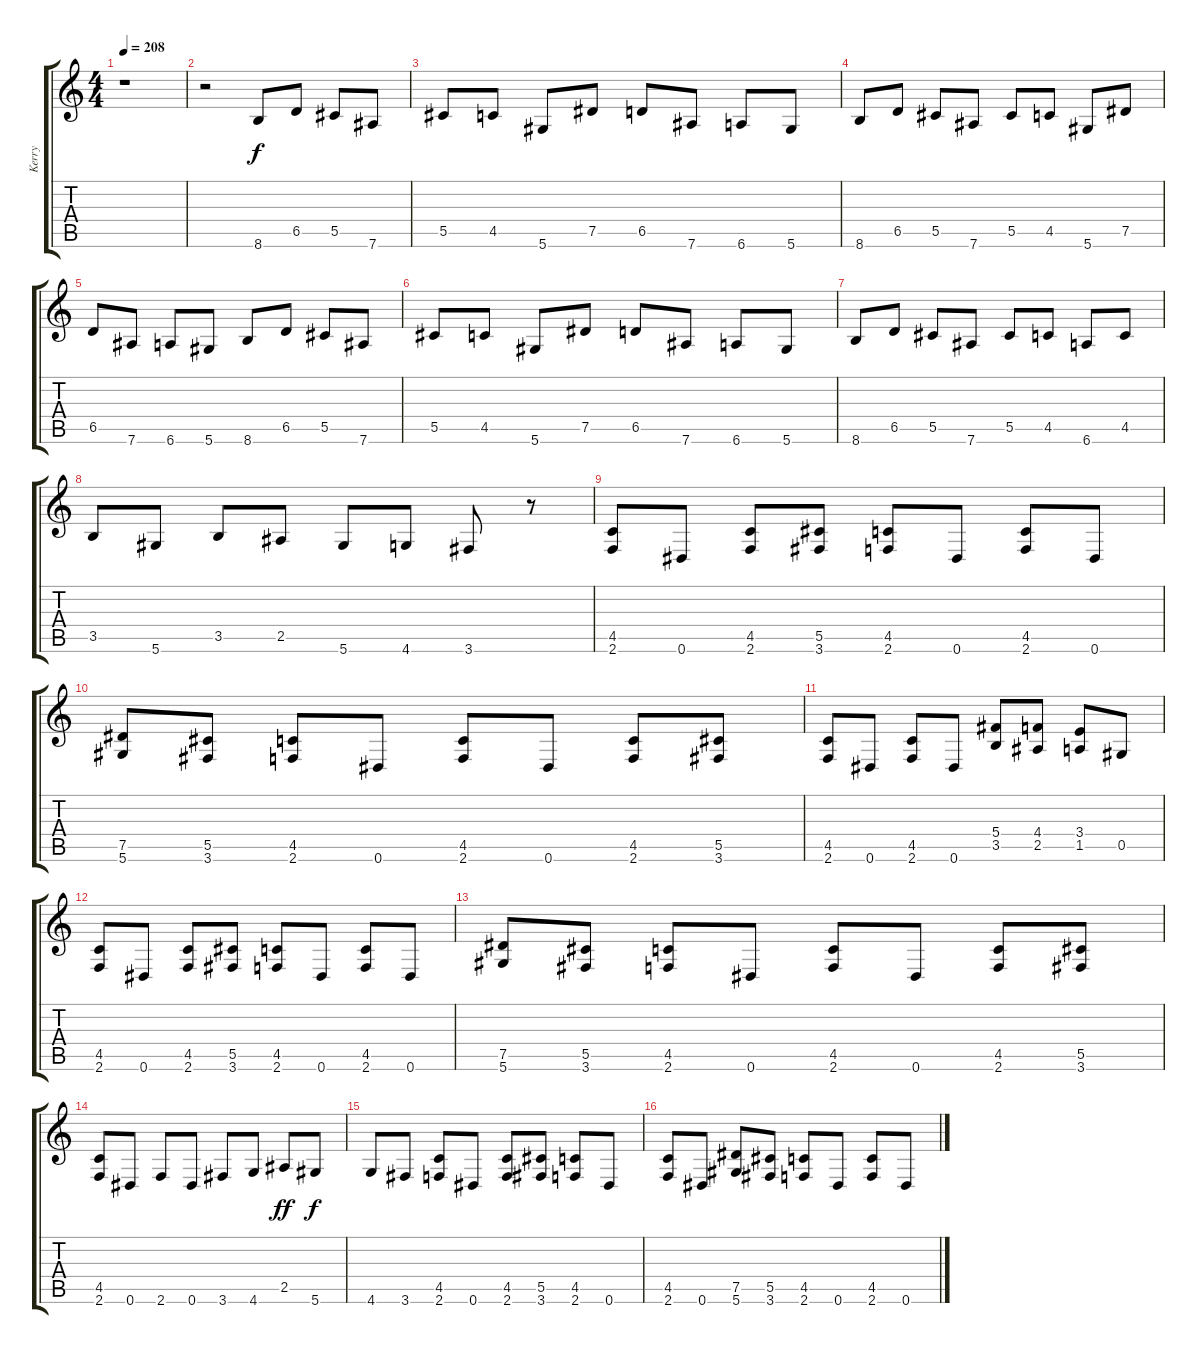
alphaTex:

\track ("Kerry" "Kerry") {instrument distortionguitar}
\staff {score tabs}
\tuning (Eb4 Bb3 Gb3 Db3 Ab2 Eb2) {hide}
\ts (4 4)
\tempo 208
\clef g2
\ks c
r.1{dy f instrument distortionguitar} |
r.2 8.6.8 6.5.8 5.5.8 7.6.8 |
5.5.8 4.5.8 5.6.8 7.5.8 6.5.8 7.6.8 6.6.8 5.6.8 |
8.6.8 6.5.8 5.5.8 7.6.8 5.5.8 4.5.8 5.6.8 7.5.8 |
6.5.8 7.6.8 6.6.8 5.6.8 8.6.8 6.5.8 5.5.8 7.6.8 |
5.5.8 4.5.8 5.6.8 7.5.8 6.5.8 7.6.8 6.6.8 5.6.8 |
8.6.8 6.5.8 5.5.8 7.6.8 5.5.8 4.5.8 6.6.8 4.5.8 |
3.5.8 5.6.8 3.5.8 2.5.8 5.6.8 4.6.8 3.6.8 r.8 |
(4.5 2.6).8 0.6.8 (4.5 2.6).8 (5.5 3.6).8 (4.5 2.6).8 0.6.8 (4.5 2.6).8 0.6.8 |
(7.5 5.6).8 (5.5 3.6).8 (4.5 2.6).8 0.6.8 (4.5 2.6).8 0.6.8 (4.5 2.6).8 (5.5 3.6).8 |
(4.5 2.6).8 0.6.8 (4.5 2.6).8 0.6.8 (5.4 3.5).8 (4.4 2.5).8 (3.4 1.5).8 0.5.8 |
(4.5 2.6).8 0.6.8 (4.5 2.6).8 (5.5 3.6).8 (4.5 2.6).8 0.6.8 (4.5 2.6).8 0.6.8 |
(7.5 5.6).8 (5.5 3.6).8 (4.5 2.6).8 0.6.8 (4.5 2.6).8 0.6.8 (4.5 2.6).8 (5.5 3.6).8 |
(4.5 2.6).8 0.6.8 2.6.8 0.6.8 3.6.8 4.6.8 2.5.8{dy ff} 5.6.8{dy f} |
4.6.8 3.6.8 (4.5 2.6).8 0.6.8 (4.5 2.6).8 (5.5 3.6).8 (4.5 2.6).8 0.6.8 |
(4.5 2.6).8 0.6.8 (7.5 5.6).8 (5.5 3.6).8 (4.5 2.6).8 0.6.8 (4.5 2.6).8 0.6.8
